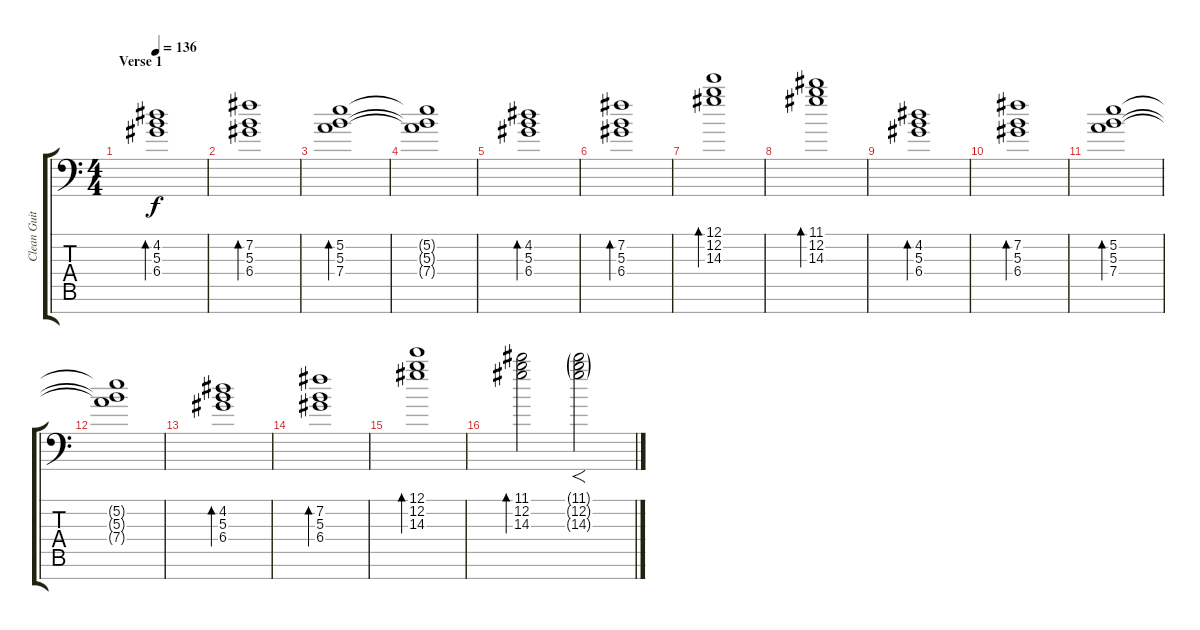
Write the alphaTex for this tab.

\track ("Clean Guitar 1" "Clean Guit") {instrument electricguitarjazz}
\staff {score tabs}
\tuning (E4 B3 Gb3 D3 A2 E2 A1) {hide}
\ts (4 4)
\section ("" "Verse 1")
\tempo 136
\clef f4
\ks c
(4.2 5.3 6.4).1{bd 480 dy f} |
(7.2 5.3 6.4).1{bd 480} |
(5.2 5.3 7.4).1{bd 480} |
(5.2{t} 5.3{t} 7.4{t}).1 |
(4.2 5.3 6.4).1{bd 480} |
(7.2 5.3 6.4).1{bd 480} |
(12.1 12.2 14.3).1{bd 480} |
(11.1 12.2 14.3).1{bd 480} |
(4.2 5.3 6.4).1{bd 480} |
(7.2 5.3 6.4).1{bd 480} |
(5.2 5.3 7.4).1{bd 480} |
(5.2{t} 5.3{t} 7.4{t}).1 |
(4.2 5.3 6.4).1{bd 480} |
(7.2 5.3 6.4).1{bd 480} |
(12.1 12.2 14.3).1{bd 480} |
(11.1 12.2 14.3).2{bd 480} (11.1{g} 12.2{g} 14.3{g}).2{f}
